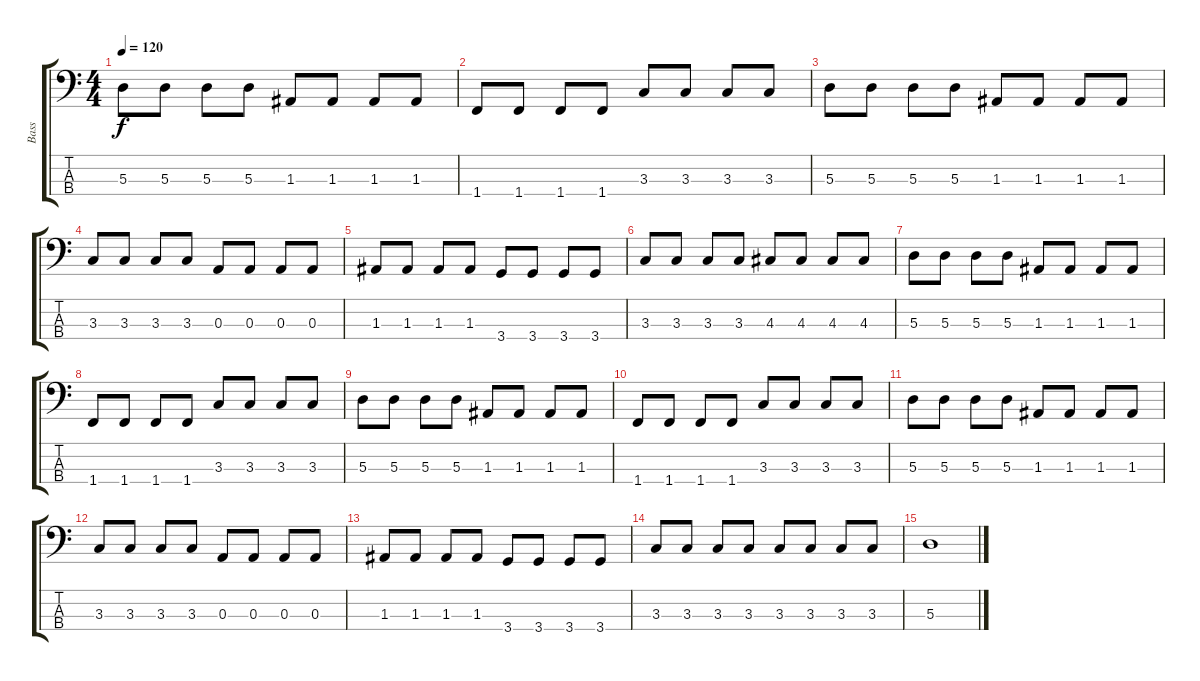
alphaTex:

\track ("Bass" "Bass") {instrument electricbassfinger}
\staff {score tabs}
\tuning (G2 D2 A1 E1) {hide}
\ts (4 4)
\tempo 120
\clef f4
\ks c
5.3.8{dy f} 5.3.8 5.3.8 5.3.8 1.3.8 1.3.8 1.3.8 1.3.8 |
1.4.8 1.4.8 1.4.8 1.4.8 3.3.8 3.3.8 3.3.8 3.3.8 |
5.3.8 5.3.8 5.3.8 5.3.8 1.3.8 1.3.8 1.3.8 1.3.8 |
3.3.8 3.3.8 3.3.8 3.3.8 0.3.8 0.3.8 0.3.8 0.3.8 |
1.3.8 1.3.8 1.3.8 1.3.8 3.4.8 3.4.8 3.4.8 3.4.8 |
3.3.8 3.3.8 3.3.8 3.3.8 4.3.8 4.3.8 4.3.8 4.3.8 |
5.3.8 5.3.8 5.3.8 5.3.8 1.3.8 1.3.8 1.3.8 1.3.8 |
1.4.8 1.4.8 1.4.8 1.4.8 3.3.8 3.3.8 3.3.8 3.3.8 |
5.3.8 5.3.8 5.3.8 5.3.8 1.3.8 1.3.8 1.3.8 1.3.8 |
1.4.8 1.4.8 1.4.8 1.4.8 3.3.8 3.3.8 3.3.8 3.3.8 |
5.3.8 5.3.8 5.3.8 5.3.8 1.3.8 1.3.8 1.3.8 1.3.8 |
3.3.8 3.3.8 3.3.8 3.3.8 0.3.8 0.3.8 0.3.8 0.3.8 |
1.3.8 1.3.8 1.3.8 1.3.8 3.4.8 3.4.8 3.4.8 3.4.8 |
3.3.8 3.3.8 3.3.8 3.3.8 3.3.8 3.3.8 3.3.8 3.3.8 |
5.3.1
